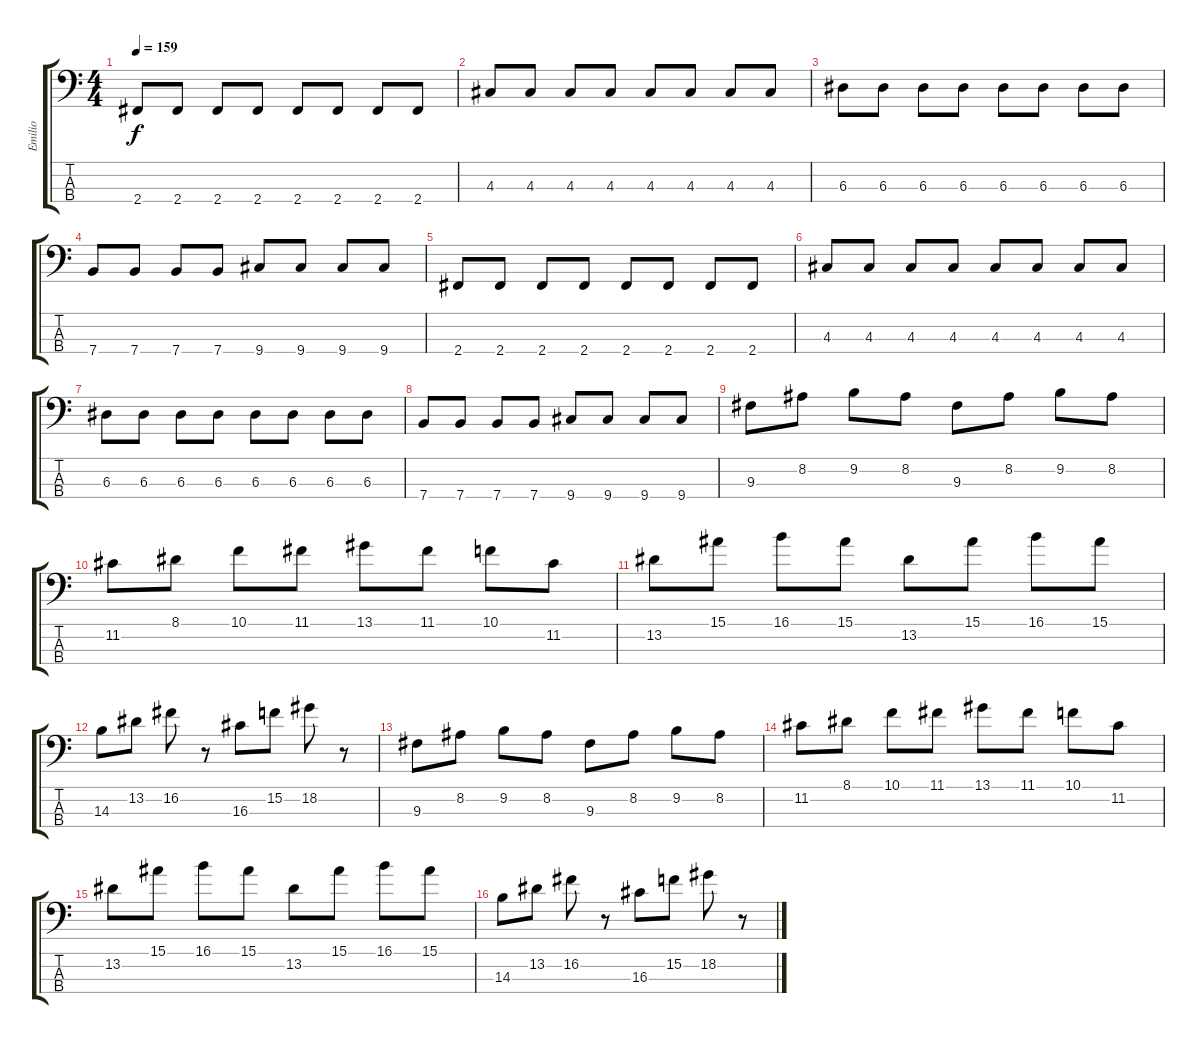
\track ("Emilio" "Emilio") {instrument electricbassfinger}
\staff {score tabs}
\tuning (G2 D2 A1 E1) {hide}
\ts (4 4)
\tempo 159
\clef f4
\ks c
2.4.8{dy f instrument electricbassfinger} 2.4.8 2.4.8 2.4.8 2.4.8 2.4.8 2.4.8 2.4.8 |
4.3.8 4.3.8 4.3.8 4.3.8 4.3.8 4.3.8 4.3.8 4.3.8 |
6.3.8 6.3.8 6.3.8 6.3.8 6.3.8 6.3.8 6.3.8 6.3.8 |
7.4.8 7.4.8 7.4.8 7.4.8 9.4.8 9.4.8 9.4.8 9.4.8 |
2.4.8 2.4.8 2.4.8 2.4.8 2.4.8 2.4.8 2.4.8 2.4.8 |
4.3.8 4.3.8 4.3.8 4.3.8 4.3.8 4.3.8 4.3.8 4.3.8 |
6.3.8 6.3.8 6.3.8 6.3.8 6.3.8 6.3.8 6.3.8 6.3.8 |
7.4.8 7.4.8 7.4.8 7.4.8 9.4.8 9.4.8 9.4.8 9.4.8 |
9.3.8 8.2.8 9.2.8 8.2.8 9.3.8 8.2.8 9.2.8 8.2.8 |
11.2.8 8.1.8 10.1.8 11.1.8 13.1.8 11.1.8 10.1.8 11.2.8 |
13.2.8 15.1.8 16.1.8 15.1.8 13.2.8 15.1.8 16.1.8 15.1.8 |
14.3.8 13.2.8 16.2.8 r.8 16.3.8 15.2.8 18.2.8 r.8 |
9.3.8 8.2.8 9.2.8 8.2.8 9.3.8 8.2.8 9.2.8 8.2.8 |
11.2.8 8.1.8 10.1.8 11.1.8 13.1.8 11.1.8 10.1.8 11.2.8 |
13.2.8 15.1.8 16.1.8 15.1.8 13.2.8 15.1.8 16.1.8 15.1.8 |
14.3.8 13.2.8 16.2.8 r.8 16.3.8 15.2.8 18.2.8 r.8
